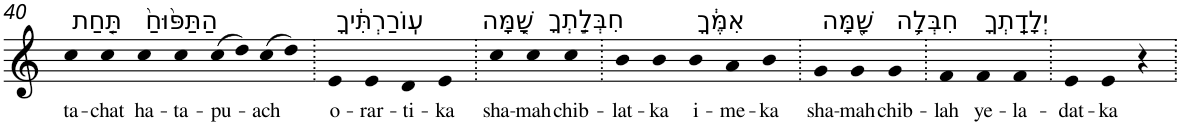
**kern	**text
*part1	*part1
*staff1	*staff1
*I"Piano	*
*I'Pno	*
!!LO:PB:g=z
*clefG2	*
*k[]	*
=40	=40
!LO:TX:a:t=תַּ֤חַת	!
!	!LO:LY:b
4cc	ta-
!	!LO:LY:b
4cc	-chat
!LO:TX:a:t=הַתַּפּ֙וּחַ֙	!
!	!LO:LY:b
4cc	ha-
!	!LO:LY:b
4cc	-ta-
!	!LO:LY:b
(>8cc	-pu-
8dd)	.
!	!LO:LY:b
(>8cc	-ach
8dd)	.
=41.	=41.
!LO:TX:a:t=עֽוֹרַרְתִּ֔יךָ	!
!	!LO:LY:b
4e	o-
!	!LO:LY:b
4e	-rar-
!	!LO:LY:b
4d	-ti-
!	!LO:LY:b
4e	-ka
=42.	=42.
!LO:TX:a:t=שָׁ֚מָּה	!
!	!LO:LY:b
4cc	sha-
!	!LO:LY:b
4cc	-mah
!LO:TX:a:t=חִבְּלַ֣תְךָ	!
!	!LO:LY:b
4cc	chib-
=43.	=43.
!	!LO:LY:b
4b	-lat-
!	!LO:LY:b
4b	-ka
!LO:TX:a:t=אִמֶּ֔ךָ	!
!	!LO:LY:b
4b	i-
!	!LO:LY:b
4a	-me-
!	!LO:LY:b
4b	-ka
=44.	=44.
!LO:TX:a:t=שָׁ֖מָּה	!
!	!LO:LY:b
4g	sha-
!	!LO:LY:b
4g	-mah
!LO:TX:a:t=חִבְּלָ֥ה	!
!	!LO:LY:b
4g	chib-
=45.	=45.
!	!LO:LY:b
4f	-lah
!LO:TX:a:t=יְלָדַֽתְךָ	!
!	!LO:LY:b
4f	ye-
!	!LO:LY:b
4f	-la-
=46.	=46.
!	!LO:LY:b
4e	-dat-
!	!LO:LY:b
4e	-ka
4r	.
=.	=.
*-	*-
